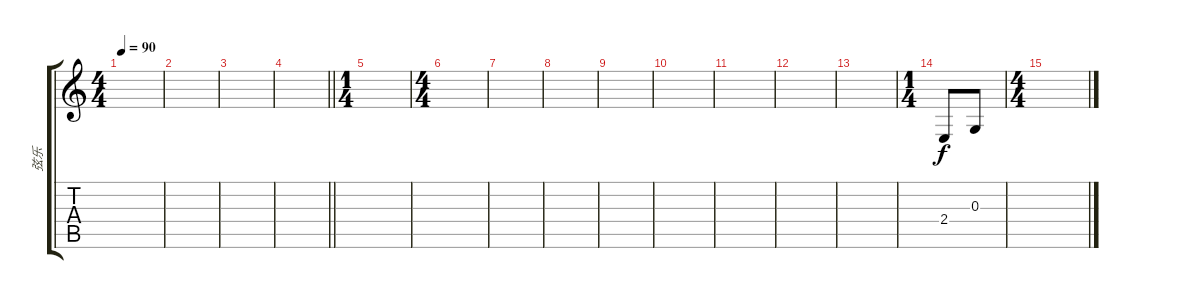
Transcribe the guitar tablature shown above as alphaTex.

\track ("弦乐" "弦乐") {instrument stringensemble1}
\staff {score tabs}
\tuning (E4 B3 G3 D3 A2 E2) {hide}
\ts (4 4)
\tempo 90
\clef g2
\ks c
|
|
|
\barLineRight lightlight
|
\ts (1 4)
|
\ts (4 4)
|
|
|
|
|
|
|
|
\ts (1 4)
2.4.8 0.3.8 |
\ts (4 4)
